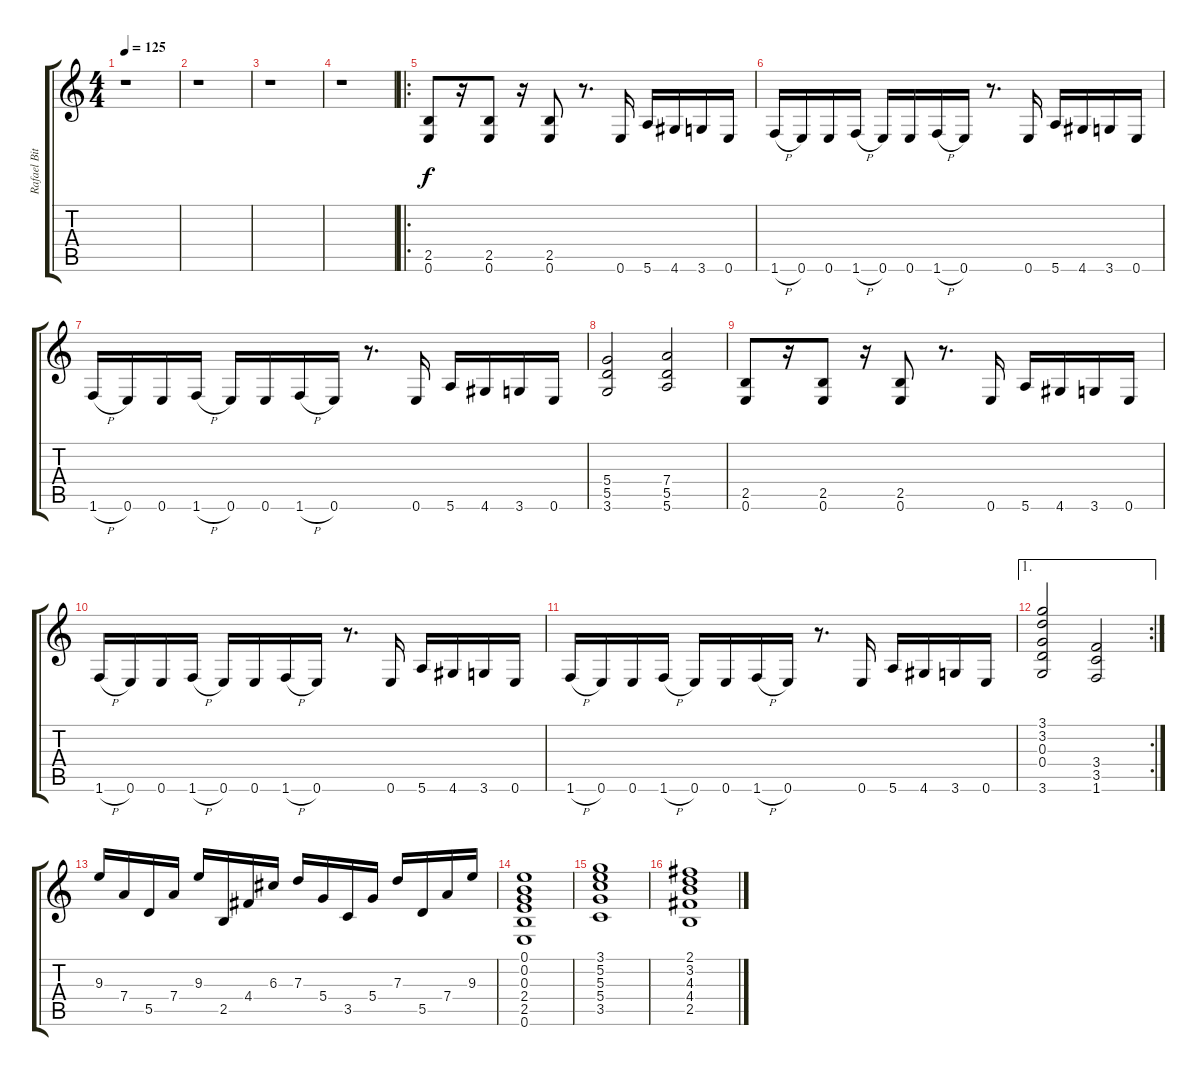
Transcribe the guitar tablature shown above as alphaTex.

\track ("Rafael Bittencourt" "Rafael Bit") {instrument distortionguitar}
\staff {score tabs}
\tuning (E4 B3 G3 D3 A2 E2) {hide}
\ts (4 4)
\tempo 125
\clef g2
\ks c
r.1{dy f instrument distortionguitar} |
r.1 |
r.1 |
r.1 |
\ro
(2.5 0.6).8 r.16 (2.5 0.6).8 r.16 (2.5 0.6).8 r.8{d} 0.6.16 5.6.16 4.6.16 3.6.16 0.6.16 |
1.6{h}.16 0.6.16 0.6.16 1.6{h}.16 0.6.16 0.6.16 1.6{h}.16 0.6.16 r.8{d} 0.6.16 5.6.16 4.6.16 3.6.16 0.6.16 |
1.6{h}.16 0.6.16 0.6.16 1.6{h}.16 0.6.16 0.6.16 1.6{h}.16 0.6.16 r.8{d} 0.6.16 5.6.16 4.6.16 3.6.16 0.6.16 |
(5.4 5.5 3.6).2 (7.4 5.5 5.6).2 |
(2.5 0.6).8 r.16 (2.5 0.6).8 r.16 (2.5 0.6).8 r.8{d} 0.6.16 5.6.16 4.6.16 3.6.16 0.6.16 |
1.6{h}.16 0.6.16 0.6.16 1.6{h}.16 0.6.16 0.6.16 1.6{h}.16 0.6.16 r.8{d} 0.6.16 5.6.16 4.6.16 3.6.16 0.6.16 |
1.6{h}.16 0.6.16 0.6.16 1.6{h}.16 0.6.16 0.6.16 1.6{h}.16 0.6.16 r.8{d} 0.6.16 5.6.16 4.6.16 3.6.16 0.6.16 |
\ae 1
\rc 2
(3.1 3.2 0.3 0.4 3.6).2 (3.4 3.5 1.6).2 |
9.3.16 7.4.16 5.5.16 7.4.16 9.3.16 2.5.16 4.4.16 6.3.16 7.3.16 5.4.16 3.5.16 5.4.16 7.3.16 5.5.16 7.4.16 9.3.16 |
(0.1 0.2 0.3 2.4 2.5 0.6).1 |
(3.1 5.2 5.3 5.4 3.5).1 |
(2.1 3.2 4.3 4.4 2.5).1
